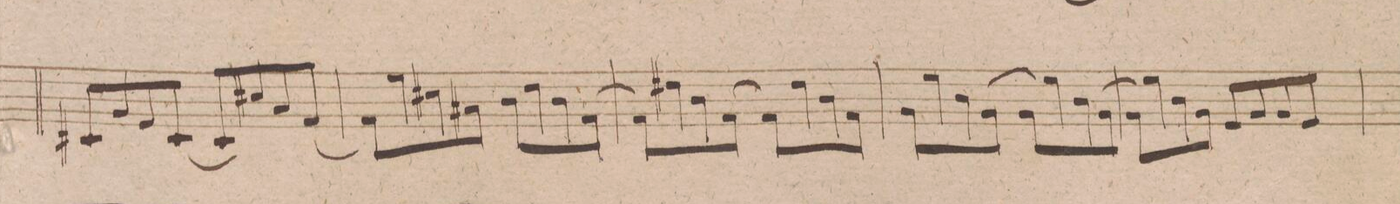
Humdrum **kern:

**kern	**dynam
*I"Violino 2do	*
*clefG2	*
*k[f#]	*
*met(c|)	*
*M2/2	*
8c#X/L	.
8g/	.
8e/	.
[8c#/J	.
8c#/L]	.
8cc#X\	.
8a#X/	.
[8f#/J	.
=285	=285
8f#/L]	.
8ee\	.
8cc#X\	.
8a#X/J	.
8bL\	.
8dd\	.
8b\	.
[8f#/J	.
=286	=286
8f#L\]	.
8dd#X\	.
8b\	.
[8f#/J	.
8f#L\]	.
8dd#\	.
8b\	.
8f#/J	.
=287	=287
8gL\	.
8ee\	.
8b\	.
[8g/J	.
8g/L]	.
8ee\	.
8b\	.
[8g/J	.
=288	=288
8gL\]	.
8ee\	.
8b\	.
8g/J	.
8e/L	.
8g/	.
8g/	.
[8e/J	.
=289	=289
*-	*-
